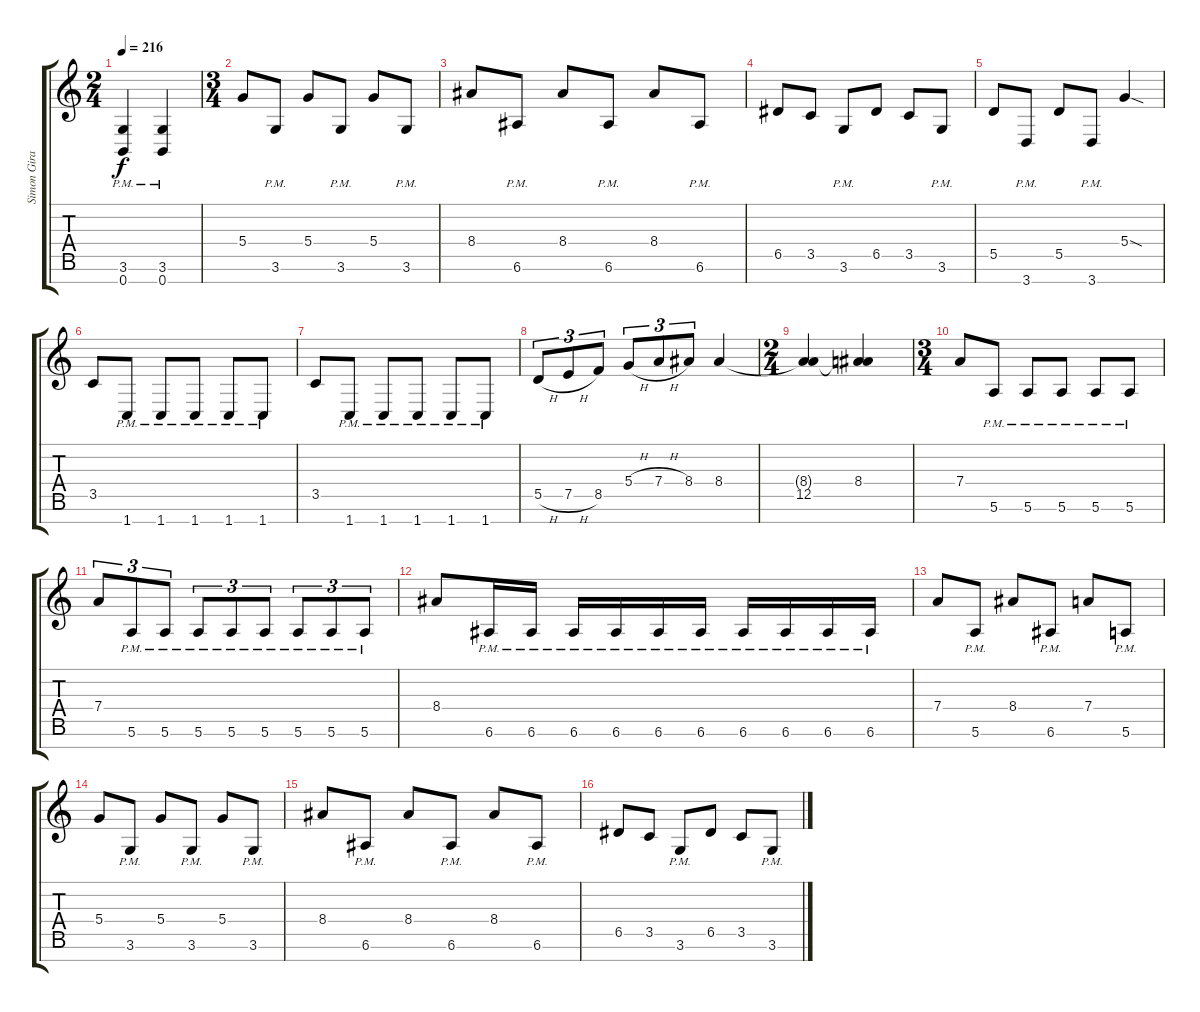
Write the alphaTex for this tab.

\track ("Simon Girard" "Simon Gira") {instrument distortionguitar}
\staff {score tabs}
\tuning (E4 B3 G3 D3 A2 E2 B1) {hide}
\ts (2 4)
\tempo 216
\clef g2
\ks c
(3.6{pm} 0.7{pm}).4{dy f} (3.6{pm} 0.7{pm}).4 |
\ts (3 4)
5.4.8 3.6{pm}.8 5.4.8 3.6{pm}.8 5.4.8 3.6{pm}.8 |
8.4.8 6.6{pm}.8 8.4.8 6.6{pm}.8 8.4.8 6.6{pm}.8 |
6.5.8 3.5.8 3.6{pm}.8 6.5.8 3.5.8 3.6{pm}.8 |
5.5.8 3.7{pm}.8 5.5.8 3.7{pm}.8 5.4{sod}.4 |
3.5.8 1.7{pm}.8 1.7{pm}.8 1.7{pm}.8 1.7{pm}.8 1.7{pm}.8 |
3.5.8 1.7{pm}.8 1.7{pm}.8 1.7{pm}.8 1.7{pm}.8 1.7{pm}.8 |
5.5{h}.8{tu (3 2)} 7.5{h}.8{tu (3 2)} 8.5.8{tu (3 2)} 5.4{h}.8{tu (3 2)} 7.4{h}.8{tu (3 2)} 8.4.8{tu (3 2)} 8.4.4 |
\ts (2 4)
(8.4{t} 12.5).4 (8.4 12.5{t}).4 |
\ts (3 4)
7.4.8 5.6{pm}.8 5.6{pm}.8 5.6{pm}.8 5.6{pm}.8 5.6{pm}.8 |
7.4.8{tu (3 2)} 5.6{pm}.8{tu (3 2)} 5.6{pm}.8{tu (3 2)} 5.6{pm}.8{tu (3 2)} 5.6{pm}.8{tu (3 2)} 5.6{pm}.8{tu (3 2)} 5.6{pm}.8{tu (3 2)} 5.6{pm}.8{tu (3 2)} 5.6{pm}.8{tu (3 2)} |
8.4.8 6.6{pm}.16 6.6{pm}.16 6.6{pm}.16 6.6{pm}.16 6.6{pm}.16 6.6{pm}.16 6.6{pm}.16 6.6{pm}.16 6.6{pm}.16 6.6{pm}.16 |
7.4.8 5.6{pm}.8 8.4.8 6.6{pm}.8 7.4.8 5.6{pm}.8 |
5.4.8 3.6{pm}.8 5.4.8 3.6{pm}.8 5.4.8 3.6{pm}.8 |
8.4.8 6.6{pm}.8 8.4.8 6.6{pm}.8 8.4.8 6.6{pm}.8 |
6.5.8 3.5.8 3.6{pm}.8 6.5.8 3.5.8 3.6{pm}.8
